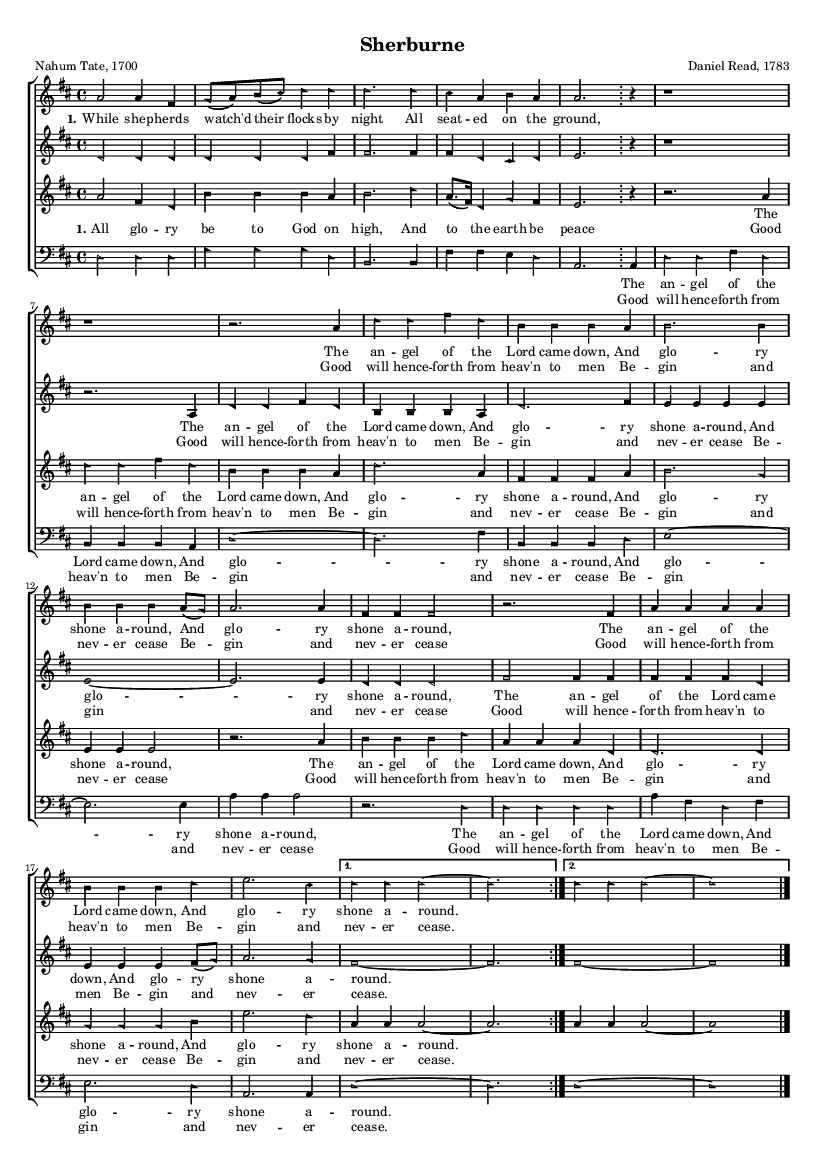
\header {
  filename = "sherburne.ly"
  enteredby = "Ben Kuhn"
  composer = "Daniel Read, 1783"
  arranger = ""
  poet = "Nahum Tate, 1700"
  date ="1830"
  title = "Sherburne"
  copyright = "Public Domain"
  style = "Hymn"
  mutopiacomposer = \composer
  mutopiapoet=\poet
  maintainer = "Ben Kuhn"
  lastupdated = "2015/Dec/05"
}

\version "2.14.2"

\include "header.ly"

global= {
  \preamble
  \time 4/4
  \key d \major
}

sop = \context Voice = "sop"    {
  \sacredHarpHeads
  \relative c'' {
    a2 a4 fis4 | g8( a) b( cis) d4 d | d2. d4 | cis a b a | a2.
    \repeat volta 2 {
      r4 |
      r1 | r1 | r2. a4 | d d fis d | b b b a | b2. b4 | b b b a8( g) | a2. a4 | fis fis fis2 |
      r2. fis4 | a a a a | b b b d | e2. cis4 |
    }
    \alternative {
      { d4 d d2 ~ | d2. }
      { d4 d d2 ~ | d1 }
    }
  }
}

alto=\context Voice = "alto"   {
  \sacredHarpHeads
  \relative c' {
    d2 d4 d | d d d fis | fis2. fis4 | fis d cis d | e2.
    \repeat volta 2 {
      r4 |
      r1 | r2. a,4 | d d fis d | b b b a | d2. fis4 | e e e e | e1 ~ | e2. e4 | d d d2 |
      fis fis4 fis | fis fis fis d | e e e fis8( g) | a2. g4 |
    }
    \alternative {
      { fis1 ~ | fis2. }
      { fis1 ~ | fis1 }
    }
  }
}	

tenor = \context Voice = "tenor"   {
  \sacredHarpHeads
  \relative c'' {
    a2 fis4 d | b'4 b b a | b2. d4 | a8.( fis16) d4 g fis | e2.
    \repeat volta 2 {
      \bar ";" r4 |
      r2. a4 | d d fis d | b b b a | d2. a4 | fis fis fis a | b2. g4 | e e e2 | r2.
      a4 | b b b d | a a a d, | d2. d4 | g g g b | e2. d4 |
    }
    \alternative {
      { a a a2 ~ |
        % make LY happy w/ partial measure
        \set Timing.measureLength = #(ly:make-moment 3 4)
        a2.
        \set Timing.measureLength = #(ly:make-moment 4 4)
      }
      { a4 a a2 ~ | a1 \bar "|." }
    }
  }
}

bass = \context Voice = "bass"   {
  \sacredHarpHeads
  \relative c {
    
    d2 d4 d | g g g d | b2. b4 | fis' fis e d | a2. 
    \repeat volta 2 {
      a4 |
      d d fis d | b b b a | d1 ~ | d2. fis4 | b, b b d | e1 ~ | e2. e4 | a a a2 |
      r2. d,4 | d d d d | a' fis d fis | e2. d4 | a2. a4 |
    }
    \alternative {
      { d1 ~ | d2. }
      { d1 ~ | d1 }
    }
  }
}

accomp=\chordmode {
  
}



stanzaa = \lyricmode {
  While shep -- herds watch'd their flocks by night
  All seat -- ed on the ground,
}
filler = \lyricmode {
  % ugh can't figure out how to skip multiple measures
  "" "" "" "" "" "" "" "" "" "" "" "" "" "" 
}
stanzab = \lyricmode {
  All glo -- ry be to God on high, And to the earth be peace
}
vaa = \lyricmode { The an -- gel of the Lord came down, }
vab = \lyricmode { And glo -- ry shone a -- round, }
vaf = \lyricmode { And glo -- ry shone a -- round. }
vba = \lyricmode { Good will hence -- forth from heav'n to men }
vbb = \lyricmode { Be -- gin and nev -- er cease }
vbf = \lyricmode { Be -- gin and nev -- er cease. }

sopa = {
  \vaa
  \vab
  \vab
  \vaa
  \vaf
}
altoa = \sopa
bassa = \sopa
tenora = {
  \vaa
  \vab
  \vab
  \vaa
  \vab
  \vaf
}

sopb = {
  \vba
  \vbb
  \vbb
  \vba
  \vbf
}
altob = \sopb
bassb = \sopb
tenorb = {
  \vba
  \vbb
  \vbb
  \vba
  \vbb
  \vbf
}

% max size that makes this fit on 1 page
#(set-global-staff-size 10.5)

\score {
  \context ChoirStaff <<
    \context ChordNames \accomp
    \unset ChoirStaff.melismaBusyProperties 
    \context Staff ="sopStaff"  { \clef "G" <<
      \global
      \sop
    >>}
    \lyricsto "sop" \context Lyrics = "sop-1" {
      \set stanza = "1."
      \stanzaa
      \sopa
    }
    \lyricsto "sop" \context Lyrics = "sop-2" {
      \filler
      \sopb
    }
    
    \context Staff ="altoStaff"  { \clef "G" <<
      \global
      \alto
    >>}
    \lyricsto "alto" \context Lyrics = "alto-1" {
      \filler
      \altoa
    }
    \lyricsto "alto" \context Lyrics = "alto-2" {
      \filler
      \altob
    }

    \context Staff = "tenorStaff"  { \clef "G"<<
      \global
      \tenor
    >>}
    \lyricsto "tenor" \context Lyrics = "tenor-1" {
      \filler
      \tenora
    }
    \lyricsto "tenor" \context Lyrics = "tenor-2" {
      \set stanza = "1."
      \stanzab
      \tenorb
    }

    \context Staff = "bassStaff"  { \clef "F"<<
      \global
      \bass
    >>}
    \lyricsto "bass" \context Lyrics = "bass-1" {
      \filler
      \bassa
    }
    \lyricsto "bass" \context Lyrics = "bass-2" {
      \filler
      \bassb
    }
    
  >>
  \layout{
    indent = 0.0\pt
    \context {
      \ChordNames
      \override ChordName  #'style = #'american
      chordChanges = ##t
    }
  }
}
